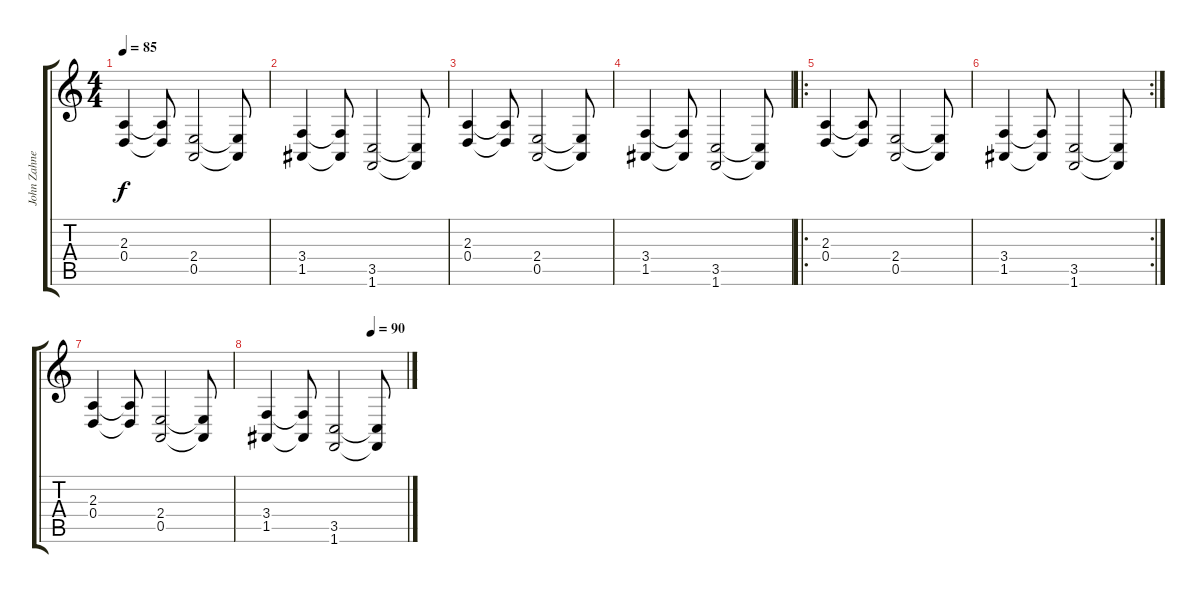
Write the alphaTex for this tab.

\track ("John Zahner" "John Zahne") {instrument acousticgrandpiano}
\staff {score tabs}
\tuning (E4 B3 G3 D3 A2 E2) {hide}
\ts (4 4)
\tempo 85
\clef g2
\ks c
(2.3 0.4).4{dy f instrument acousticgrandpiano} (2.3{t} 0.4{t}).8 (2.4 0.5).2 (2.4{t} 0.5{t}).8 |
(3.4 1.5).4 (3.4{t} 1.5{t}).8 (3.5 1.6).2 (3.5{t} 1.6{t}).8 |
(2.3 0.4).4 (2.3{t} 0.4{t}).8 (2.4 0.5).2 (2.4{t} 0.5{t}).8 |
(3.4 1.5).4 (3.4{t} 1.5{t}).8 (3.5 1.6).2 (3.5{t} 1.6{t}).8 |
\ro
(2.3 0.4).4 (2.3{t} 0.4{t}).8 (2.4 0.5).2 (2.4{t} 0.5{t}).8 |
\rc 2
(3.4 1.5).4 (3.4{t} 1.5{t}).8 (3.5 1.6).2 (3.5{t} 1.6{t}).8 |
(2.3 0.4).4 (2.3{t} 0.4{t}).8 (2.4 0.5).2 (2.4{t} 0.5{t}).8 |
\tempo (90 0.75)
(3.4 1.5).4 (3.4{t} 1.5{t}).8 (3.5 1.6).2 (3.5{t} 1.6{t}).8
